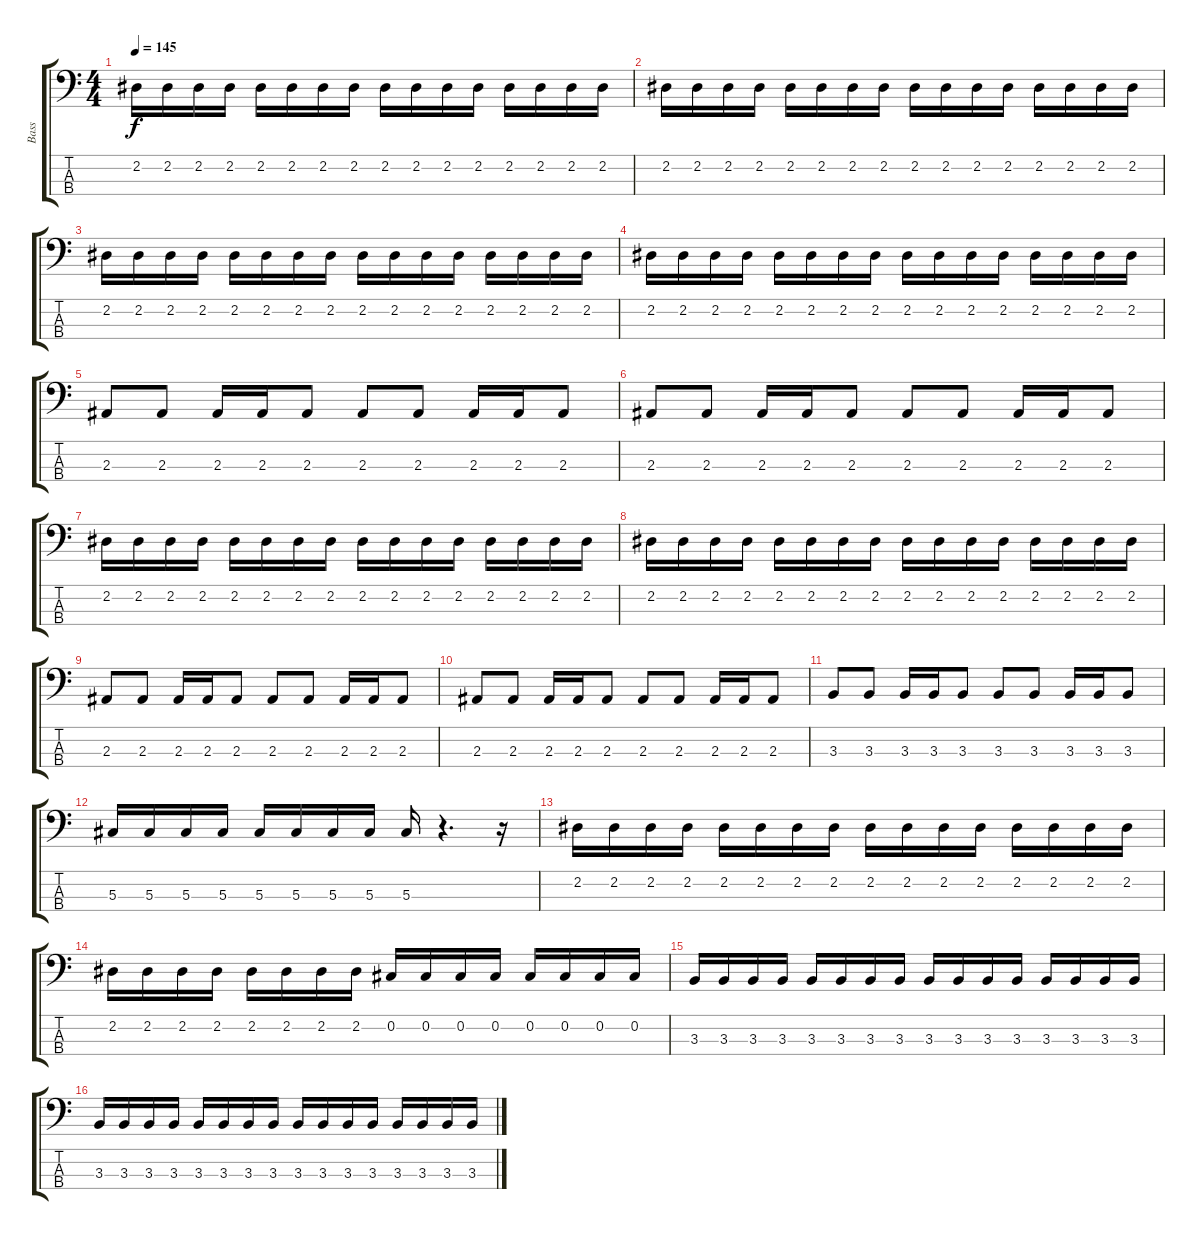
\track ("Bass" "Bass") {instrument electricbassfinger}
\staff {score tabs}
\tuning (Gb2 Db2 Ab1 Eb1) {hide}
\ts (4 4)
\tempo 145
\clef f4
\ks c
2.2.16{dy f} 2.2.16 2.2.16 2.2.16 2.2.16 2.2.16 2.2.16 2.2.16 2.2.16 2.2.16 2.2.16 2.2.16 2.2.16 2.2.16 2.2.16 2.2.16 |
2.2.16 2.2.16 2.2.16 2.2.16 2.2.16 2.2.16 2.2.16 2.2.16 2.2.16 2.2.16 2.2.16 2.2.16 2.2.16 2.2.16 2.2.16 2.2.16 |
2.2.16 2.2.16 2.2.16 2.2.16 2.2.16 2.2.16 2.2.16 2.2.16 2.2.16 2.2.16 2.2.16 2.2.16 2.2.16 2.2.16 2.2.16 2.2.16 |
2.2.16 2.2.16 2.2.16 2.2.16 2.2.16 2.2.16 2.2.16 2.2.16 2.2.16 2.2.16 2.2.16 2.2.16 2.2.16 2.2.16 2.2.16 2.2.16 |
2.3.8 2.3.8 2.3.16 2.3.16 2.3.8 2.3.8 2.3.8 2.3.16 2.3.16 2.3.8 |
2.3.8 2.3.8 2.3.16 2.3.16 2.3.8 2.3.8 2.3.8 2.3.16 2.3.16 2.3.8 |
2.2.16 2.2.16 2.2.16 2.2.16 2.2.16 2.2.16 2.2.16 2.2.16 2.2.16 2.2.16 2.2.16 2.2.16 2.2.16 2.2.16 2.2.16 2.2.16 |
2.2.16 2.2.16 2.2.16 2.2.16 2.2.16 2.2.16 2.2.16 2.2.16 2.2.16 2.2.16 2.2.16 2.2.16 2.2.16 2.2.16 2.2.16 2.2.16 |
2.3.8 2.3.8 2.3.16 2.3.16 2.3.8 2.3.8 2.3.8 2.3.16 2.3.16 2.3.8 |
2.3.8 2.3.8 2.3.16 2.3.16 2.3.8 2.3.8 2.3.8 2.3.16 2.3.16 2.3.8 |
3.3.8 3.3.8 3.3.16 3.3.16 3.3.8 3.3.8 3.3.8 3.3.16 3.3.16 3.3.8 |
5.3.16 5.3.16 5.3.16 5.3.16 5.3.16 5.3.16 5.3.16 5.3.16 5.3.16 r.4{d} r.16 |
2.2.16 2.2.16 2.2.16 2.2.16 2.2.16 2.2.16 2.2.16 2.2.16 2.2.16 2.2.16 2.2.16 2.2.16 2.2.16 2.2.16 2.2.16 2.2.16 |
2.2.16 2.2.16 2.2.16 2.2.16 2.2.16 2.2.16 2.2.16 2.2.16 0.2.16 0.2.16 0.2.16 0.2.16 0.2.16 0.2.16 0.2.16 0.2.16 |
3.3.16 3.3.16 3.3.16 3.3.16 3.3.16 3.3.16 3.3.16 3.3.16 3.3.16 3.3.16 3.3.16 3.3.16 3.3.16 3.3.16 3.3.16 3.3.16 |
3.3.16 3.3.16 3.3.16 3.3.16 3.3.16 3.3.16 3.3.16 3.3.16 3.3.16 3.3.16 3.3.16 3.3.16 3.3.16 3.3.16 3.3.16 3.3.16
